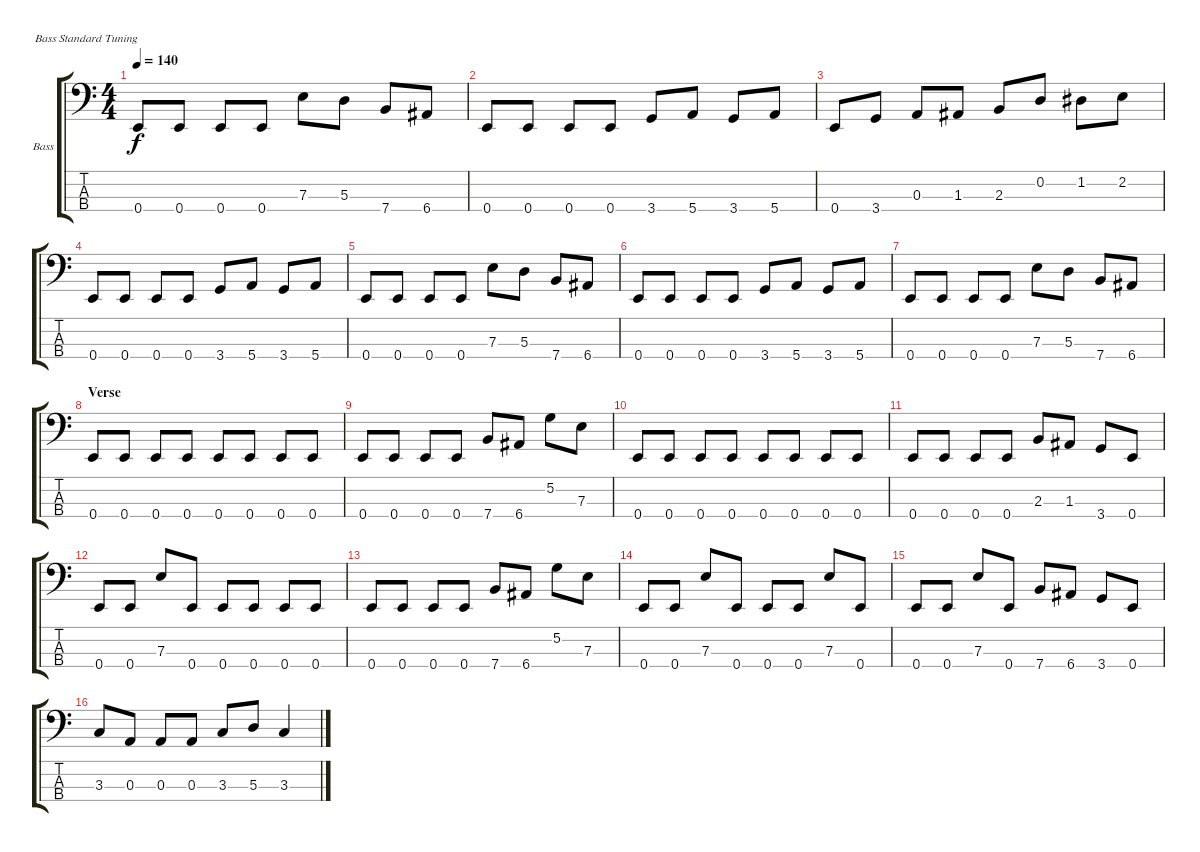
\defaultSystemsLayout 4
\bracketExtendMode groupsimilarinstruments
\firstSystemTrackNameOrientation horizontal
\otherSystemsTrackNameOrientation horizontal
\track ("Bass" "Bass") {instrument electricbasspick}
\staff {score tabs}
\tuning (G2 D2 A1 E1)
\ts (4 4)
\tempo 140
\clef f4
\scale
0.333333
\ks c
0.4.8{dy f} 0.4.8 0.4.8 0.4.8 7.3.8 5.3.8 7.4.8 6.4.8 |
\scale
0.333333 0.4.8 0.4.8 0.4.8 0.4.8 3.4.8 5.4.8 3.4.8 5.4.8 |
\scale
0.333333 0.4.8 3.4.8 0.3.8 1.3.8 2.3.8 0.2.8 1.2.8 2.2.8 |
\scale
0.333333 0.4.8 0.4.8 0.4.8 0.4.8 3.4.8 5.4.8 3.4.8 5.4.8 |
\scale
0.333333 0.4.8 0.4.8 0.4.8 0.4.8 7.3.8 5.3.8 7.4.8 6.4.8 |
\scale
0.333333 0.4.8 0.4.8 0.4.8 0.4.8 3.4.8 5.4.8 3.4.8 5.4.8 |
\scale
0.333333 0.4.8 0.4.8 0.4.8 0.4.8 7.3.8 5.3.8 7.4.8 6.4.8 |
\section ("" "Verse")
\scale
0.333333 0.4.8 0.4.8 0.4.8 0.4.8 0.4.8 0.4.8 0.4.8 0.4.8 |
\scale
0.333333 0.4.8 0.4.8 0.4.8 0.4.8 7.4.8 6.4.8 5.2.8 7.3.8 |
\scale
0.333333 0.4.8 0.4.8 0.4.8 0.4.8 0.4.8 0.4.8 0.4.8 0.4.8 |
\scale
0.333333 0.4.8 0.4.8 0.4.8 0.4.8 2.3.8 1.3.8 3.4.8 0.4.8 |
\scale
0.333333 0.4.8 0.4.8 7.3.8 0.4.8 0.4.8 0.4.8 0.4.8 0.4.8 |
\scale
0.333333 0.4.8 0.4.8 0.4.8 0.4.8 7.4.8 6.4.8 5.2.8 7.3.8 |
\scale
0.333333 0.4.8 0.4.8 7.3.8 0.4.8 0.4.8 0.4.8 7.3.8 0.4.8 |
\scale
0.333333 0.4.8 0.4.8 7.3.8 0.4.8 7.4.8 6.4.8 3.4.8 0.4.8 |
\scale
0.333333 3.3.8 0.3.8 0.3.8 0.3.8 3.3.8 5.3.8 3.3.4
